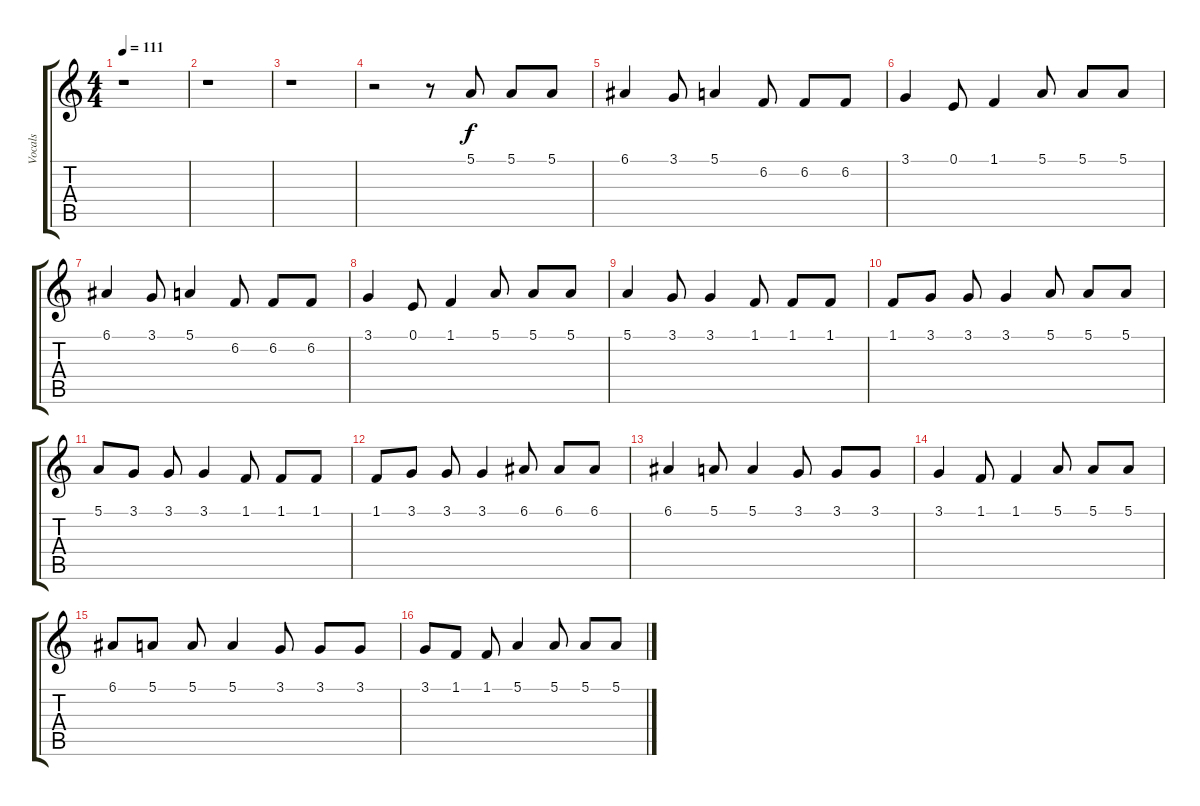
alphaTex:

\track ("Vocals" "Vocals") {instrument stringensemble1}
\staff {score tabs}
\tuning (E4 B3 G3 D3 A2 E2) {hide}
\ts (4 4)
\tempo 111
\clef g2
\ks c
r.1{dy f} |
r.1 |
r.1 |
r.2 r.8 5.1.8 5.1.8 5.1.8 |
6.1.4 3.1.8 5.1.4 6.2.8 6.2.8 6.2.8 |
3.1.4 0.1.8 1.1.4 5.1.8 5.1.8 5.1.8 |
6.1.4 3.1.8 5.1.4 6.2.8 6.2.8 6.2.8 |
3.1.4 0.1.8 1.1.4 5.1.8 5.1.8 5.1.8 |
5.1.4 3.1.8 3.1.4 1.1.8 1.1.8 1.1.8 |
1.1.8 3.1.8 3.1.8 3.1.4 5.1.8 5.1.8 5.1.8 |
5.1.8 3.1.8 3.1.8 3.1.4 1.1.8 1.1.8 1.1.8 |
1.1.8 3.1.8 3.1.8 3.1.4 6.1.8 6.1.8 6.1.8 |
6.1.4 5.1.8 5.1.4 3.1.8 3.1.8 3.1.8 |
3.1.4 1.1.8 1.1.4 5.1.8 5.1.8 5.1.8 |
6.1.8 5.1.8 5.1.8 5.1.4 3.1.8 3.1.8 3.1.8 |
3.1.8 1.1.8 1.1.8 5.1.4 5.1.8 5.1.8 5.1.8
